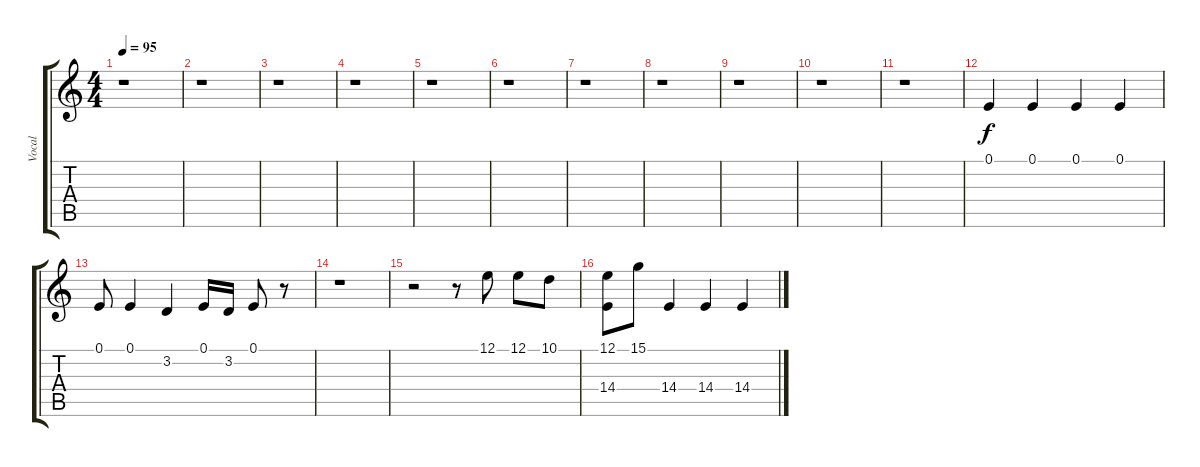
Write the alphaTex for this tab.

\track ("Vocal" "Vocal") {instrument synthvoice}
\staff {score tabs}
\tuning (E4 B3 G3 D3 A2 E2) {hide}
\ts (4 4)
\tempo 95
\clef g2
\ks c
r.1{dy f} |
r.1 |
r.1 |
r.1 |
r.1 |
r.1 |
r.1 |
r.1 |
r.1 |
r.1 |
r.1 |
0.1.4 0.1.4 0.1.4 0.1.4 |
0.1.8 0.1.4 3.2.4 0.1.16 3.2.16 0.1.8 r.8 |
r.1 |
r.2 r.8 12.1.8 12.1.8 10.1.8 |
(12.1 14.4).8 15.1.8 14.4.4 14.4.4 14.4.4
